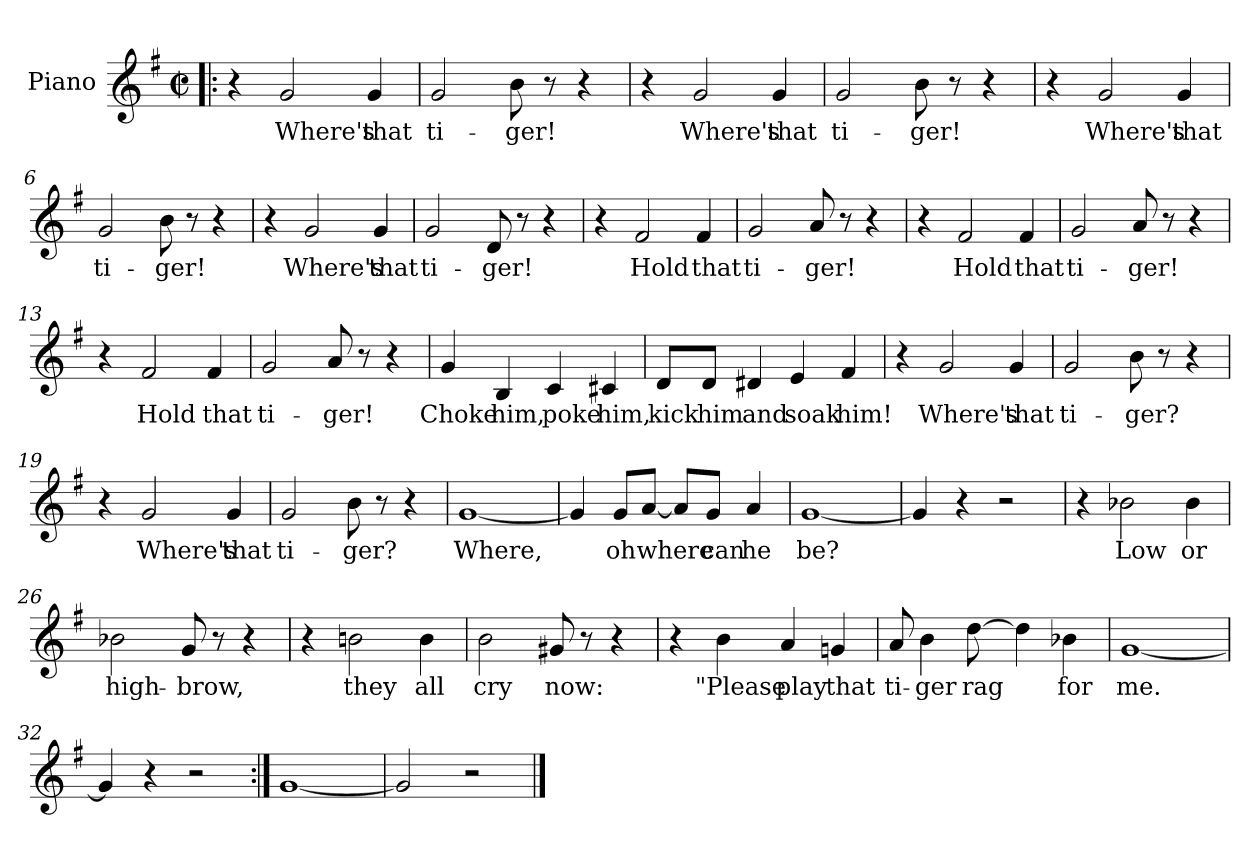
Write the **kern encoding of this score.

**kern	**text
*part1	*part1
*staff1	*staff1
*I"Piano	*
*I'Pno.	*
*clefG2	*
*k[f#]	*
*G:	*
*M2/2	*
*met(c|)	*
=1!|:	=1!|:
4r	.
2g/	Where's
4g/	that
=2	=2
2g/	ti-
8b\	-ger!
8r	.
4r	.
=3	=3
4r	.
2g/	Where's
4g/	that
=4	=4
2g/	ti-
8b\	-ger!
8r	.
4r	.
=5	=5
4r	.
2g/	Where's
4g/	that
!!LO:LB:g=z
=6	=6
2g/	ti-
8b\	-ger!
8r	.
4r	.
=7	=7
4r	.
2g/	Where's
4g/	that
=8	=8
2g/	ti-
8d/	-ger!
8r	.
4r	.
=9	=9
4r	.
2f#/	Hold
4f#/	that
=10	=10
2g/	ti-
8a/	-ger!
8r	.
4r	.
!!LO:LB:g=z
=11	=11
4r	.
2f#/	Hold
4f#/	that
=12	=12
2g/	ti-
8a/	-ger!
8r	.
4r	.
=13	=13
4r	.
2f#/	Hold
4f#/	that
=14	=14
2g/	ti-
8a/	-ger!
8r	.
4r	.
=15	=15
4g/	Choke
4B/	him,
4c/	poke
4c#X/	him,
!!LO:LB:g=z
=16	=16
8d/L	kick
8d/J	him
4d#X/	and
4e/	soak
4f#/	him!
=17	=17
4r	.
2g/	Where's
4g/	that
=18	=18
2g/	ti-
8b\	-ger?
8r	.
4r	.
=19	=19
4r	.
2g/	Where's
4g/	that
!!LO:LB:g=z
=20	=20
2g/	ti-
8b\	-ger?
8r	.
4r	.
=21	=21
[1g	Where,
=22	=22
4g/]	.
8g/L	oh
[8a/J	where
8a/L]	.
8g/J	can
4a/	he
=23	=23
[1g	be?
=24	=24
4g/]	.
4r	.
2r	.
=25	=25
4r	.
2b-X\	Low
4b-\	or
!!LO:LB:g=z
=26	=26
2b-X\	high-
8g/	-brow,
8r	.
4r	.
=27	=27
4r	.
2bn\	they
4b\	all
=28	=28
2b\	cry
8g#X/	now:
8r	.
4r	.
=29	=29
4r	.
4b\	"Please
4a/	play
4gn/	that
!!LO:LB:g=z
=30	=30
8a/	ti-
4b\	-ger
[8dd\	rag
4dd\]	.
4b-X\	for
=31	=31
[1g	me.
=32	=32
4g/]	.
4r	.
2r	.
=33:|!	=33:|!
[1g	.
=34	=34
2g/]	.
2r	.
==	==
*-	*-
